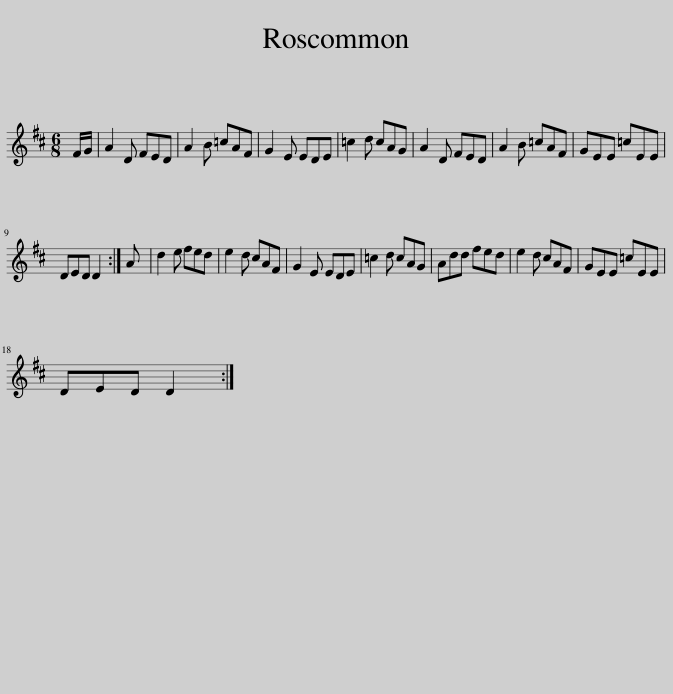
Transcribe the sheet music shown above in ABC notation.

X:1
L:1/8
M:6/8
I:linebreak $
K:D
V:1 treble
V:1
 F/G/ | A2 D FED | A2 B =cAF | G2 E EDE | =c2 d cAG | %5
 A2 D FED | A2 B =cAF | GEE =cEE |$ DED D2 :| A | %10
 d2 e fed | e2 d cAF | G2 E EDE | =c2 d cAG | Add fed | %15
 e2 d cAF | GEE =cEE |$ DED D2 :| %18
